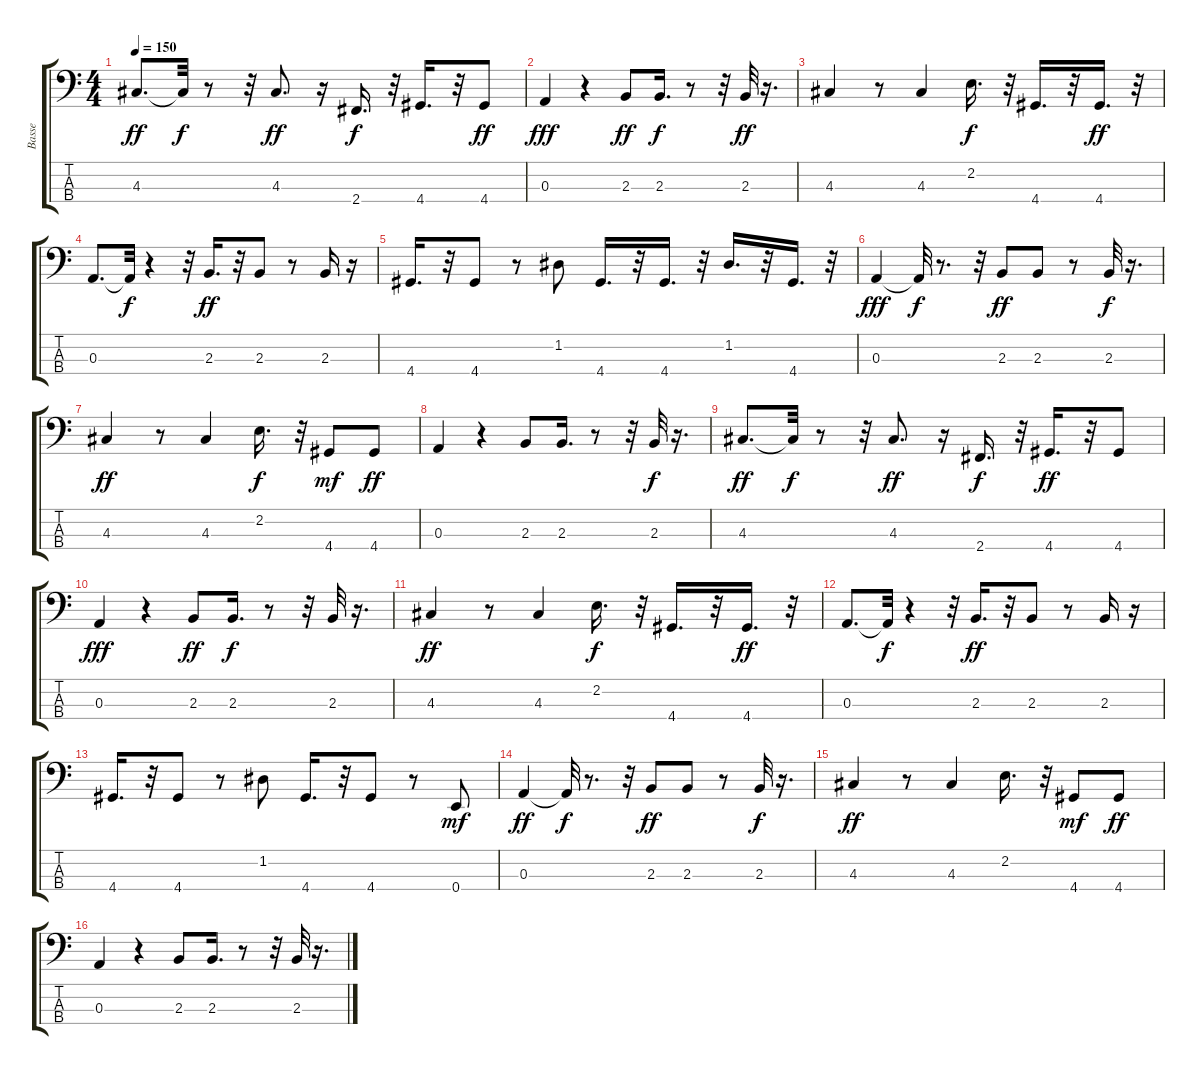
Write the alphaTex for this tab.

\track ("Basse" "Basse") {instrument electricbassfinger}
\staff {score tabs}
\tuning (G2 D2 A1 E1) {hide}
\ts (4 4)
\tempo 150
\clef f4
\ks c
4.3.8{d dy ff} 4.3{t}.32{dy f} r.8 r.32 4.3.8{d dy ff} r.16 2.4.16{d dy f} r.32 4.4.16{d} r.32 4.4.8{dy ff} |
0.3.4{dy fff} r.4 2.3.8{dy ff} 2.3.16{d dy f} r.8 r.32 2.3.32{dy ff} r.16{d} |
4.3.4 r.8 4.3.4 2.2.16{d dy f} r.32 4.4.16{d} r.32 4.4.16{d dy ff} r.32 |
0.3.8{d} 0.3{t}.32{dy f} r.4 r.32 2.3.16{d dy ff} r.32 2.3.8 r.8 2.3.16 r.16 |
4.4.16{d} r.32 4.4.8 r.8 1.2.8 4.4.16{d} r.32 4.4.16{d} r.32 1.2.16{d} r.32 4.4.16{d} r.32 |
0.3.4{dy fff} 0.3{t}.32{dy f} r.8{d} r.32 2.3.8{dy ff} 2.3.8 r.8 2.3.32{dy f} r.16{d} |
4.3.4{dy ff} r.8 4.3.4 2.2.16{d dy f} r.32 4.4.8{dy mf} 4.4.8{dy ff} |
0.3.4 r.4 2.3.8 2.3.16{d} r.8 r.32 2.3.32{dy f} r.16{d} |
4.3.8{d dy ff} 4.3{t}.32{dy f} r.8 r.32 4.3.8{d dy ff} r.16 2.4.16{d dy f} r.32 4.4.16{d dy ff} r.32 4.4.8 |
0.3.4{dy fff} r.4 2.3.8{dy ff} 2.3.16{d dy f} r.8 r.32 2.3.32 r.16{d} |
4.3.4{dy ff} r.8 4.3.4 2.2.16{d dy f} r.32 4.4.16{d} r.32 4.4.16{d dy ff} r.32 |
0.3.8{d} 0.3{t}.32{dy f} r.4 r.32 2.3.16{d dy ff} r.32 2.3.8 r.8 2.3.16 r.16 |
4.4.16{d} r.32 4.4.8 r.8 1.2.8 4.4.16{d} r.32 4.4.8 r.8 0.4.8{dy mf} |
0.3.4{dy ff} 0.3{t}.32{dy f} r.8{d} r.32 2.3.8{dy ff} 2.3.8 r.8 2.3.32{dy f} r.16{d} |
4.3.4{dy ff} r.8 4.3.4 2.2.16{d} r.32 4.4.8{dy mf} 4.4.8{dy ff} |
0.3.4 r.4 2.3.8 2.3.16{d} r.8 r.32 2.3.32 r.16{d}
